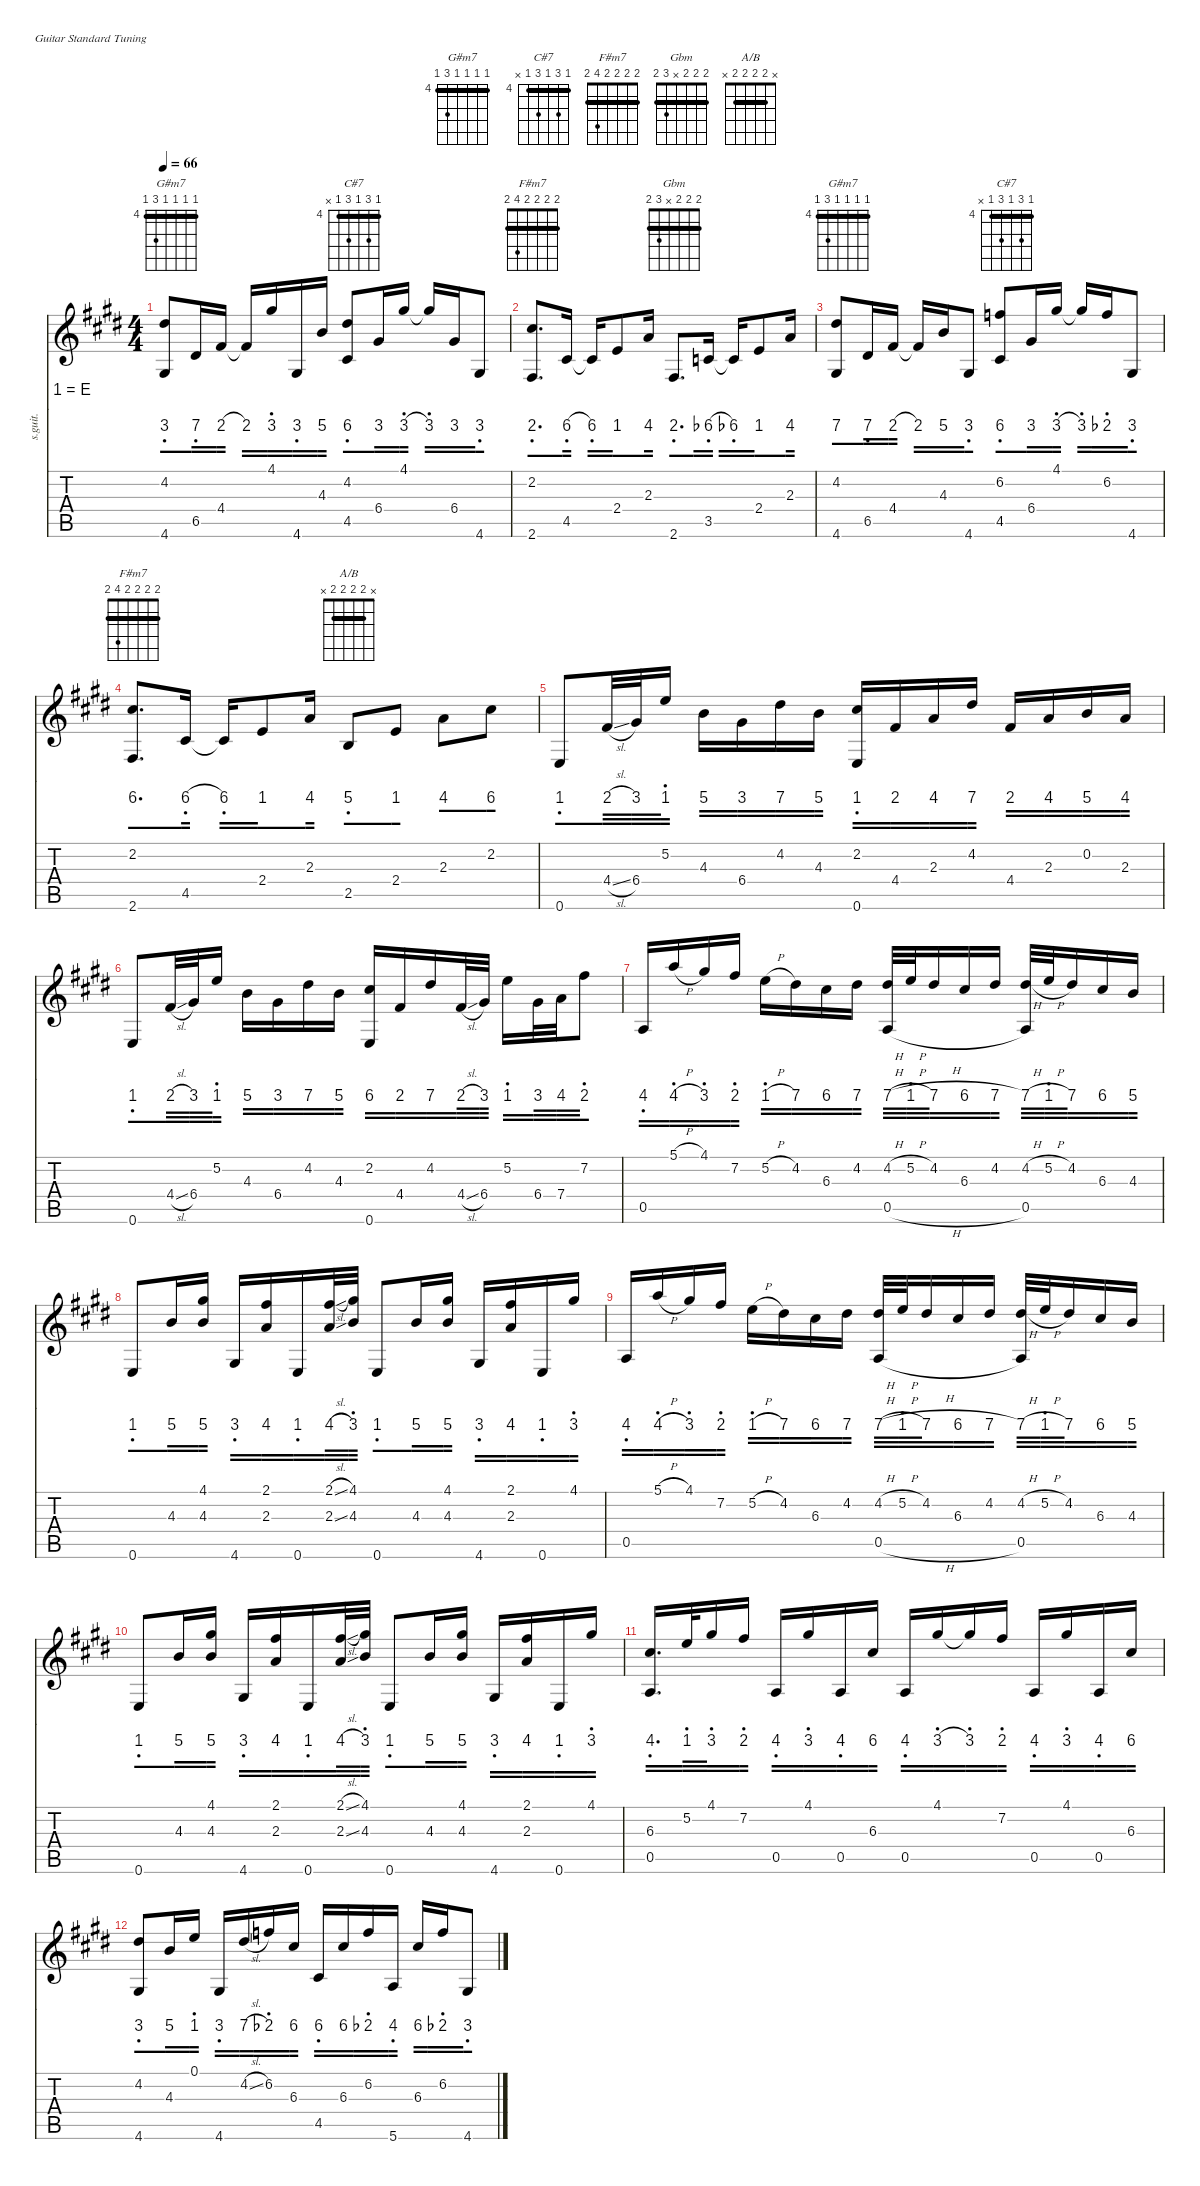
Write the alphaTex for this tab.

\defaultSystemsLayout 4
\hideDynamics
\bracketExtendMode nobrackets
\chordDiagramsInScore
\track ("Steel Guitar" "s.guit.") {defaultSystemsLayout 4 instrument acousticguitarsteel}
\staff {score tabs numbered}
\tuning (E4 B3 G3 D3 A2 E2)
\chord ("G#m7" 4 4 4 4 6 4) {firstfret 4 barre (4 4 4 4)}
\chord ("C#7" 4 6 4 6 4 x) {firstfret 4 barre (4 4)}
\chord ("F#m7" 2 2 2 2 4 2) {showfingering false barre (2 2 2 2)}
\chord ("Gbm" 2 2 2 x 3 2) {showfingering false barre (2 2 2)}
\chord ("A/B" x 2 2 2 2 x) {showfingering false barre (2 2 2)}
\ts (4 4)
\tempo 66
\clef g2
\ks e
(4.6{acc #} 4.2{acc #}).8{ch "G#m7" dy mf beam Up} 6.5{acc #}.16{beam Up} 4.4{acc #}.16{beam Up} 4.4{t acc #}.16{beam Up} 4.1{acc #}.16{beam Up} 4.6{acc #}.16{beam Up} 4.3{acc forcenatural}.16{beam Up} (4.5{acc #} 4.2{acc #}).8{ch "C#7" beam Up} 6.4{acc #}.16{beam Up} 4.1{acc #}.16{beam Up} 4.1{t acc #}.16{beam Up} 6.4{acc #}.16{beam Up} 4.6{acc #}.8{beam Up} |
(2.6{acc #} 2.2{acc #}).8{d ch "F#m7" beam Up} 4.5{acc #}.16{beam Up} 4.5{t acc #}.16{beam Up} 2.4{acc forcenatural}.8{beam Up} 2.3{acc forcenatural}.16{beam Up} 2.6{acc #}.8{d ch "Gbm" beam Up} 3.5{acc forcenatural}.16{beam Up} 3.5{t acc forcenatural}.16{beam Up} 2.4{acc forcenatural}.8{beam Up} 2.3{acc forcenatural}.16{beam Up} |
(4.2{acc #} 4.6{acc #}).8{ch "G#m7" beam Up} 6.5{acc #}.16{beam Up} 4.4{acc #}.16{beam Up} 4.4{t acc #}.16{beam Up} 4.3{acc forcenatural}.16{beam Up} 4.6{acc #}.8{beam Up} (4.5{acc #} 6.2{acc forcenatural}).8{ch "C#7" beam Up} 6.4{acc #}.16{beam Up} 4.1{acc #}.16{beam Up} 4.1{t acc #}.16{beam Up} 6.2{acc forcenatural}.16{beam Up} 4.6{acc #}.8{beam Up} |
(2.2{acc #} 2.6{acc #}).8{d ch "F#m7" beam Up} 4.5{acc #}.16{beam Up} 4.5{t acc #}.16{beam Up} 2.4{acc forcenatural}.8{beam Up} 2.3{acc forcenatural}.16{beam Up} 2.5{acc forcenatural}.8{ch "A/B" beam Up} 2.4{acc forcenatural}.8{beam Up} 2.3{acc forcenatural}.8{beam Down} 2.2{acc #}.8{beam Down} |
0.6{acc forcenatural}.8{beam Up} 4.4{sl acc #}.32{beam Up} 6.4{acc #}.32{beam Up} 5.2{acc forcenatural}.16{beam Up} 4.3{acc forcenatural}.16{beam Down} 6.4{acc #}.16{beam Down} 4.2{acc #}.16{beam Down} 4.3{acc forcenatural}.16{beam Down} (0.6{acc forcenatural} 2.2{acc #}).16{beam Up} 4.4{acc #}.16{beam Up} 2.3{acc forcenatural}.16{beam Up} 4.2{acc #}.16{beam Up} 4.4{acc #}.16{beam Up} 2.3{acc forcenatural}.16{beam Up} 0.2{acc forcenatural}.16{beam Up} 2.3{acc forcenatural}.16{beam Up} |
0.6{acc forcenatural}.8{beam Up} 4.4{sl acc #}.32{beam Up} 6.4{acc #}.32{beam Up} 5.2{acc forcenatural}.16{beam Up} 4.3{acc forcenatural}.16{beam Down} 6.4{acc #}.16{beam Down} 4.2{acc #}.16{beam Down} 4.3{acc forcenatural}.16{beam Down} (2.2{acc #} 0.6{acc forcenatural}).16{beam Up} 4.4{acc #}.16{beam Up} 4.2{acc #}.16{beam Up} 4.4{sl acc #}.32{beam Up} 6.4{acc #}.32{beam Up} 5.2{acc forcenatural}.16{beam Down} 6.4{acc #}.32{beam Down} 7.4{acc forcenatural}.32{beam Down} 7.2{acc #}.8{beam Down} |
0.5{acc forcenatural}.16{beam Up} 5.1{h acc forcenatural}.16{beam Up} 4.1{acc #}.16{beam Up} 7.2{acc #}.16{beam Up} 5.2{h acc forcenatural}.16{beam Down} 4.2{acc #}.16{beam Down} 6.3{acc #}.16{beam Down} 4.2{acc #}.16{beam Down} (4.2{h acc #} 0.5{h acc forcenatural}).32{beam Up} 5.2{h acc forcenatural}.32{beam Up} 4.2{acc #}.16{beam Up} 6.3{acc #}.16{beam Up} 4.2{acc #}.16{beam Up} (4.2{h acc #} 0.5{acc forcenatural}).32{beam Up} 5.2{h acc forcenatural}.32{beam Up} 4.2{acc #}.16{beam Up} 6.3{acc #}.16{beam Up} 4.3{acc forcenatural}.16{beam Up} |
0.6{acc forcenatural}.8{beam Up} 4.3{acc forcenatural}.16{beam Up} (4.3{acc forcenatural} 4.1{acc #}).16{beam Up} 4.6{acc #}.16{beam Up} (2.3{acc forcenatural} 2.1{acc #}).16{beam Up} 0.6{acc forcenatural}.16{beam Up} (2.3{sl acc forcenatural} 2.1{sl acc #}).32{beam Up} (4.1{acc #} 4.3{acc forcenatural}).32{beam Up} 0.6{acc forcenatural}.8{beam Up} 4.3{acc forcenatural}.16{beam Up} (4.3{acc forcenatural} 4.1{acc #}).16{beam Up} 4.6{acc #}.16{beam Up} (2.3{acc forcenatural} 2.1{acc #}).16{beam Up} 0.6{acc forcenatural}.16{beam Up} 4.1{acc #}.16{beam Up} |
0.5{acc forcenatural}.16{beam Up} 5.1{h acc forcenatural}.16{beam Up} 4.1{acc #}.16{beam Up} 7.2{acc #}.16{beam Up} 5.2{h acc forcenatural}.16{beam Down} 4.2{acc #}.16{beam Down} 6.3{acc #}.16{beam Down} 4.2{acc #}.16{beam Down} (4.2{h acc #} 0.5{h acc forcenatural}).32{beam Up} 5.2{h acc forcenatural}.32{beam Up} 4.2{acc #}.16{beam Up} 6.3{acc #}.16{beam Up} 4.2{acc #}.16{beam Up} (4.2{h acc #} 0.5{acc forcenatural}).32{beam Up} 5.2{h acc forcenatural}.32{beam Up} 4.2{acc #}.16{beam Up} 6.3{acc #}.16{beam Up} 4.3{acc forcenatural}.16{beam Up} |
0.6{acc forcenatural}.8{beam Up} 4.3{acc forcenatural}.16{beam Up} (4.3{acc forcenatural} 4.1{acc #}).16{beam Up} 4.6{acc #}.16{beam Up} (2.3{acc forcenatural} 2.1{acc #}).16{beam Up} 0.6{acc forcenatural}.16{beam Up} (2.3{sl acc forcenatural} 2.1{sl acc #}).32{beam Up} (4.1{acc #} 4.3{acc forcenatural}).32{beam Up} 0.6{acc forcenatural}.8{beam Up} 4.3{acc forcenatural}.16{beam Up} (4.3{acc forcenatural} 4.1{acc #}).16{beam Up} 4.6{acc #}.16{beam Up} (2.3{acc forcenatural} 2.1{acc #}).16{beam Up} 0.6{acc forcenatural}.16{beam Up} 4.1{acc #}.16{beam Up} |
(0.5{acc forcenatural} 6.3{acc #}).16{d beam Up} 5.2{acc forcenatural}.32{beam Up} 4.1{acc #}.16{beam Up} 7.2{acc #}.16{beam Up} 0.5{acc forcenatural}.16{beam Up} 4.1{acc #}.16{beam Up} 0.5{acc forcenatural}.16{beam Up} 6.3{acc #}.16{beam Up} 0.5{acc forcenatural}.16{beam Up} 4.1{acc #}.16{beam Up} 4.1{t acc #}.16{beam Up} 7.2{acc #}.16{beam Up} 0.5{acc forcenatural}.16{beam Up} 4.1{acc #}.16{beam Up} 0.5{acc forcenatural}.16{beam Up} 6.3{acc #}.16{beam Up} |
(4.6{acc #} 4.2{acc #}).8{beam Up} 4.3{acc forcenatural}.16{beam Up} 0.1{acc forcenatural}.16{beam Up} 4.6{acc #}.16{beam Up} 4.2{sl acc #}.16{beam Up} 6.2{acc forcenatural}.16{beam Up} 6.3{acc #}.16{beam Up} 4.5{acc #}.16{beam Up} 6.3{acc #}.16{beam Up} 6.2{acc forcenatural}.16{beam Up} 5.6{acc forcenatural}.16{beam Up} 6.3{acc #}.16{beam Up} 6.2{acc forcenatural}.16{beam Up} 4.6{acc #}.8{beam Up}
